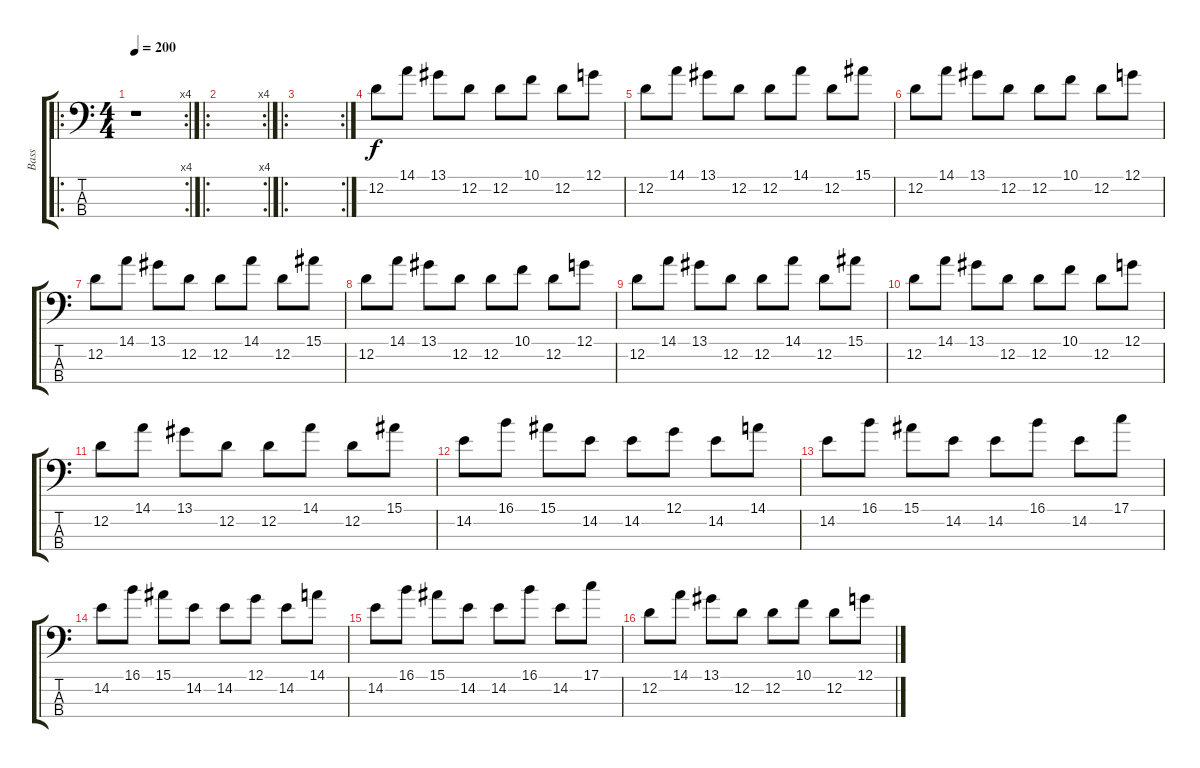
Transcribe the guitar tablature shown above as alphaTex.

\track ("Bass" "Bass") {instrument electricbassfinger}
\staff {score tabs}
\tuning (G2 D2 A1 E1) {hide}
\ro
\rc 4
\ts (4 4)
\tempo 200
\clef f4
\ks c
r.1{dy f instrument electricbassfinger} |
\ro
\rc 4
|
\ro
\rc 2
|
12.2.8 14.1.8 13.1.8 12.2.8 12.2.8 10.1.8 12.2.8 12.1.8 |
12.2.8 14.1.8 13.1.8 12.2.8 12.2.8 14.1.8 12.2.8 15.1.8 |
12.2.8 14.1.8 13.1.8 12.2.8 12.2.8 10.1.8 12.2.8 12.1.8 |
12.2.8 14.1.8 13.1.8 12.2.8 12.2.8 14.1.8 12.2.8 15.1.8 |
12.2.8 14.1.8 13.1.8 12.2.8 12.2.8 10.1.8 12.2.8 12.1.8 |
12.2.8 14.1.8 13.1.8 12.2.8 12.2.8 14.1.8 12.2.8 15.1.8 |
12.2.8 14.1.8 13.1.8 12.2.8 12.2.8 10.1.8 12.2.8 12.1.8 |
12.2.8 14.1.8 13.1.8 12.2.8 12.2.8 14.1.8 12.2.8 15.1.8 |
14.2.8 16.1.8 15.1.8 14.2.8 14.2.8 12.1.8 14.2.8 14.1.8 |
14.2.8 16.1.8 15.1.8 14.2.8 14.2.8 16.1.8 14.2.8 17.1.8 |
14.2.8 16.1.8 15.1.8 14.2.8 14.2.8 12.1.8 14.2.8 14.1.8 |
14.2.8 16.1.8 15.1.8 14.2.8 14.2.8 16.1.8 14.2.8 17.1.8 |
12.2.8 14.1.8 13.1.8 12.2.8 12.2.8 10.1.8 12.2.8 12.1.8
